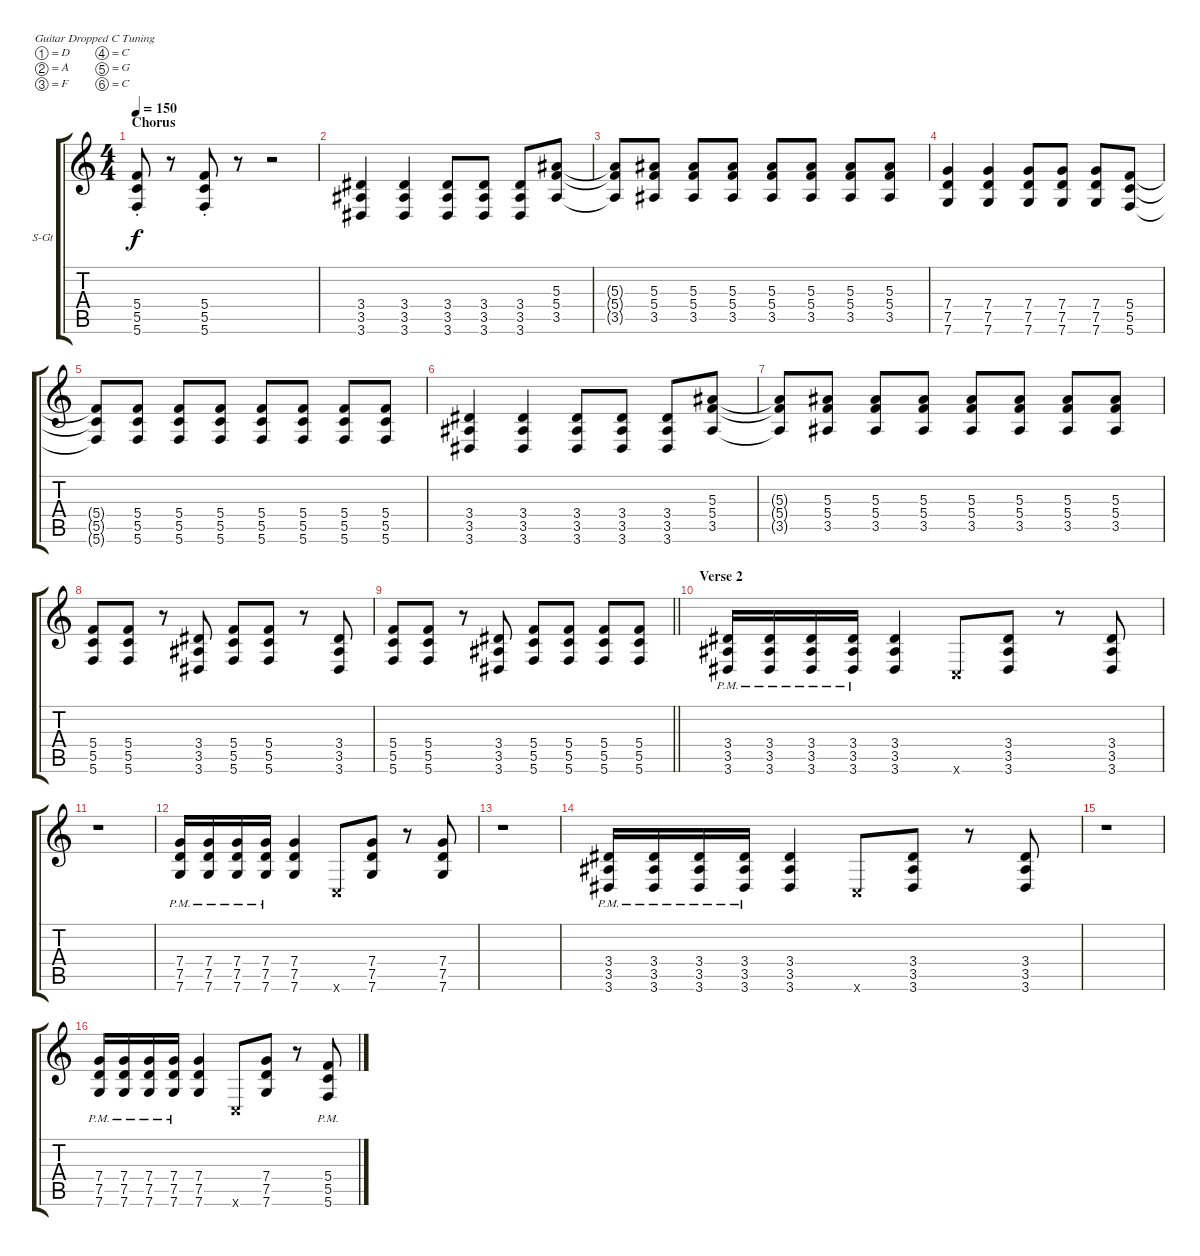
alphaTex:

\bracketExtendMode groupsimilarinstruments
\firstSystemTrackNameOrientation horizontal
\otherSystemsTrackNameOrientation horizontal
\track ("Rythm" "S-Gt") {instrument acousticguitarsteel}
\staff {score tabs}
\tuning (D4 A3 F3 C3 G2 C2)
\ts (4 4)
\section ("" "Chorus")
\tempo 150
\clef g2
\ks c
(5.4 5.5{st} 5.6).8{dy f} r.8 (5.4{st} 5.5{st} 5.6).8 r.8 r.2 |
(3.4 3.5 3.6).4 (3.4 3.5 3.6).4 (3.4 3.5 3.6).8 (3.4 3.5 3.6).8 (3.4 3.5 3.6).8 (5.3 5.4 3.5).8 |
(5.3{t} 5.4{t} 3.5{t}).8 (5.3 5.4 3.5).8 (5.3 5.4 3.5).8 (5.3 5.4 3.5).8 (5.3 5.4 3.5).8 (5.3 5.4 3.5).8 (5.3 5.4 3.5).8 (5.3 5.4 3.5).8 |
(7.4 7.5 7.6).4 (7.4 7.5 7.6).4 (7.4 7.5 7.6).8 (7.4 7.5 7.6).8 (7.4 7.5 7.6).8 (5.4 5.5 5.6).8 |
(5.4{t} 5.5{t} 5.6{t}).8 (5.4 5.5 5.6).8 (5.4 5.5 5.6).8 (5.4 5.5 5.6).8 (5.4 5.5 5.6).8 (5.4 5.5 5.6).8 (5.4 5.5 5.6).8 (5.4 5.5 5.6).8 |
(3.4 3.5 3.6).4 (3.4 3.5 3.6).4 (3.4 3.5 3.6).8 (3.4 3.5 3.6).8 (3.4 3.5 3.6).8 (5.3 5.4 3.5).8 |
(5.3{t} 5.4{t} 3.5{t}).8 (5.3 5.4 3.5).8 (5.3 5.4 3.5).8 (5.3 5.4 3.5).8 (5.3 5.4 3.5).8 (5.3 5.4 3.5).8 (5.3 5.4 3.5).8 (5.3 5.4 3.5).8 |
(5.4 5.5 5.6).8 (5.4 5.5 5.6).8 r.8 (3.4 3.5 3.6).8 (5.4 5.5 5.6).8 (5.4 5.5 5.6).8 r.8 (3.4 3.5 3.6).8 |
\barLineRight lightlight
(5.4 5.5 5.6).8 (5.4 5.5 5.6).8 r.8 (3.4 3.5 3.6).8 (5.4 5.5 5.6).8 (5.4 5.5 5.6).8 (5.4 5.5 5.6).8 (5.4 5.5 5.6).8 |
\section ("" "Verse 2")
(3.4{pm} 3.5{pm} 3.6{pm}).16 (3.4{pm} 3.5{pm} 3.6{pm}).16 (3.4{pm} 3.5{pm} 3.6{pm}).16 (3.4{pm} 3.5{pm} 3.6{pm}).16 (3.4 3.5 3.6).4 0.6{x}.8 (3.4 3.5 3.6).8 r.8 (3.4 3.5 3.6).8 |
r.1 |
(7.4{pm} 7.5{pm} 7.6{pm}).16 (7.4{pm} 7.5{pm} 7.6{pm}).16 (7.4{pm} 7.5{pm} 7.6{pm}).16 (7.4{pm} 7.5{pm} 7.6{pm}).16 (7.4 7.5 7.6).4 0.6{x}.8 (7.4 7.5 7.6).8 r.8 (7.4 7.5 7.6).8 |
r.1 |
(3.4{pm} 3.5{pm} 3.6{pm}).16 (3.4{pm} 3.5{pm} 3.6{pm}).16 (3.4{pm} 3.5{pm} 3.6{pm}).16 (3.4{pm} 3.5{pm} 3.6{pm}).16 (3.4 3.5 3.6).4 0.6{x}.8 (3.4 3.5 3.6).8 r.8 (3.4 3.5 3.6).8 |
r.1 |
(7.4{pm} 7.5{pm} 7.6{pm}).16 (7.4{pm} 7.5{pm} 7.6{pm}).16 (7.4{pm} 7.5{pm} 7.6{pm}).16 (7.4{pm} 7.5{pm} 7.6{pm}).16 (7.4 7.5 7.6).4 0.6{x}.8 (7.4 7.5 7.6).8 r.8 (5.4{pm} 5.5{pm} 5.6{pm}).8
